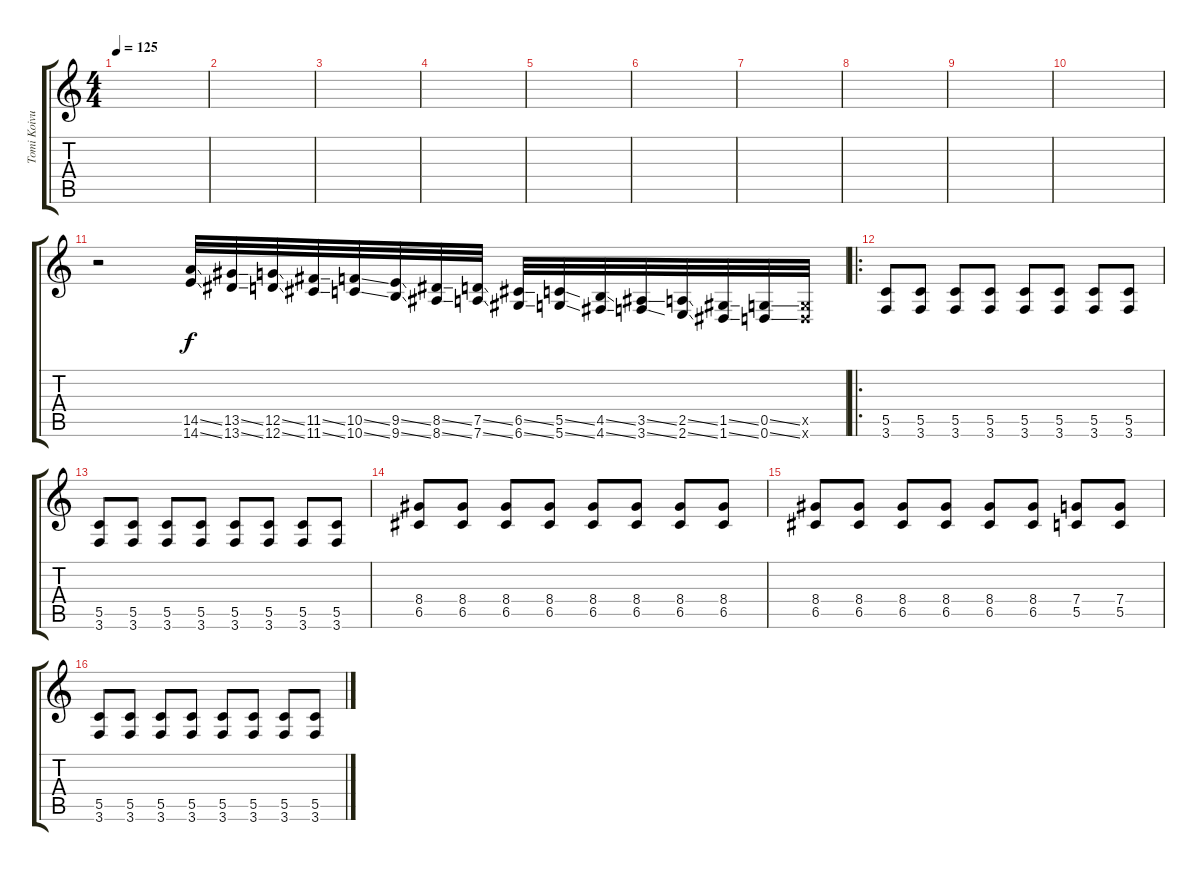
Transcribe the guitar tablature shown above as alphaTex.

\track ("Tomi Koivusaari" "Tomi Koivu") {instrument distortionguitar}
\staff {score tabs}
\tuning (D4 A3 F3 C3 G2 D2) {hide}
\ts (4 4)
\tempo 125
\clef g2
\ks c
|
|
|
|
|
|
|
|
|
|
r.2{balance 14 instrument distortionguitar} (14.5{ss} 14.6{ss}).32 (13.5{ss} 13.6{ss}).32 (12.5{ss} 12.6{ss}).32 (11.5{ss} 11.6{ss}).32 (10.5{ss} 10.6{ss}).32 (9.5{ss} 9.6{ss}).32 (8.5{ss} 8.6{ss}).32 (7.5{ss} 7.6{ss}).32 (6.5{ss} 6.6{ss}).32 (5.5{ss} 5.6{ss}).32 (4.5{ss} 4.6{ss}).32 (3.5{ss} 3.6{ss}).32 (2.5{ss} 2.6{ss}).32 (1.5{ss} 1.6{ss}).32 (0.5{ss} 0.6{ss}).32 (0.5{x} 0.6{x}).32 |
\ro
(5.5 3.6).8{balance 8} (5.5 3.6).8 (5.5 3.6).8 (5.5 3.6).8 (5.5 3.6).8 (5.5 3.6).8 (5.5 3.6).8 (5.5 3.6).8 |
(5.5 3.6).8 (5.5 3.6).8 (5.5 3.6).8 (5.5 3.6).8 (5.5 3.6).8 (5.5 3.6).8 (5.5 3.6).8 (5.5 3.6).8 |
(8.4 6.5).8 (8.4 6.5).8 (8.4 6.5).8 (8.4 6.5).8 (8.4 6.5).8 (8.4 6.5).8 (8.4 6.5).8 (8.4 6.5).8 |
(8.4 6.5).8 (8.4 6.5).8 (8.4 6.5).8 (8.4 6.5).8 (8.4 6.5).8 (8.4 6.5).8 (7.4 5.5).8 (7.4 5.5).8 |
(5.5 3.6).8 (5.5 3.6).8 (5.5 3.6).8 (5.5 3.6).8 (5.5 3.6).8 (5.5 3.6).8 (5.5 3.6).8 (5.5 3.6).8
